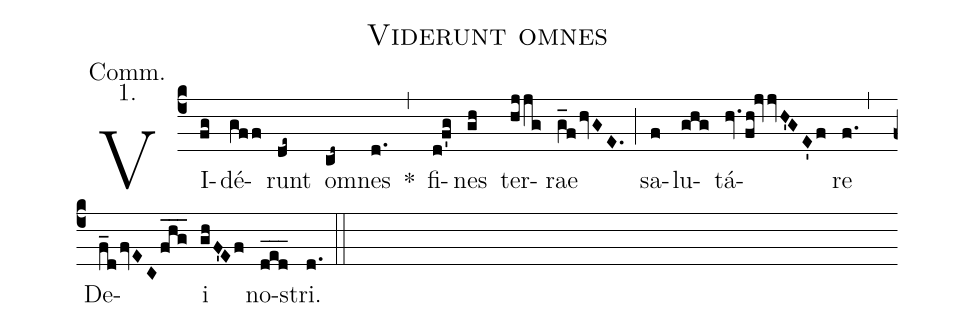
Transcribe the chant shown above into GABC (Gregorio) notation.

name:Viderunt omnes;
office-part:Communio;
mode:1;
annotation:Comm.;
annotation:1.;
%%
(c4) VI(fg)dé(gff)runt(de~) o(cd~)mnes(d.) *(,)
  fi(d!f'g)nes(gh) ter(hj/jg)rae(g_fhvGE.) (;)
  sa(f)lu(ghg)tá(hv.fh!jvvH'GE'f)re(f.) (,)
  De(f_dfvEC/fhg___)i(ghF'Ef) no(ded___)stri.(d.) (::)
